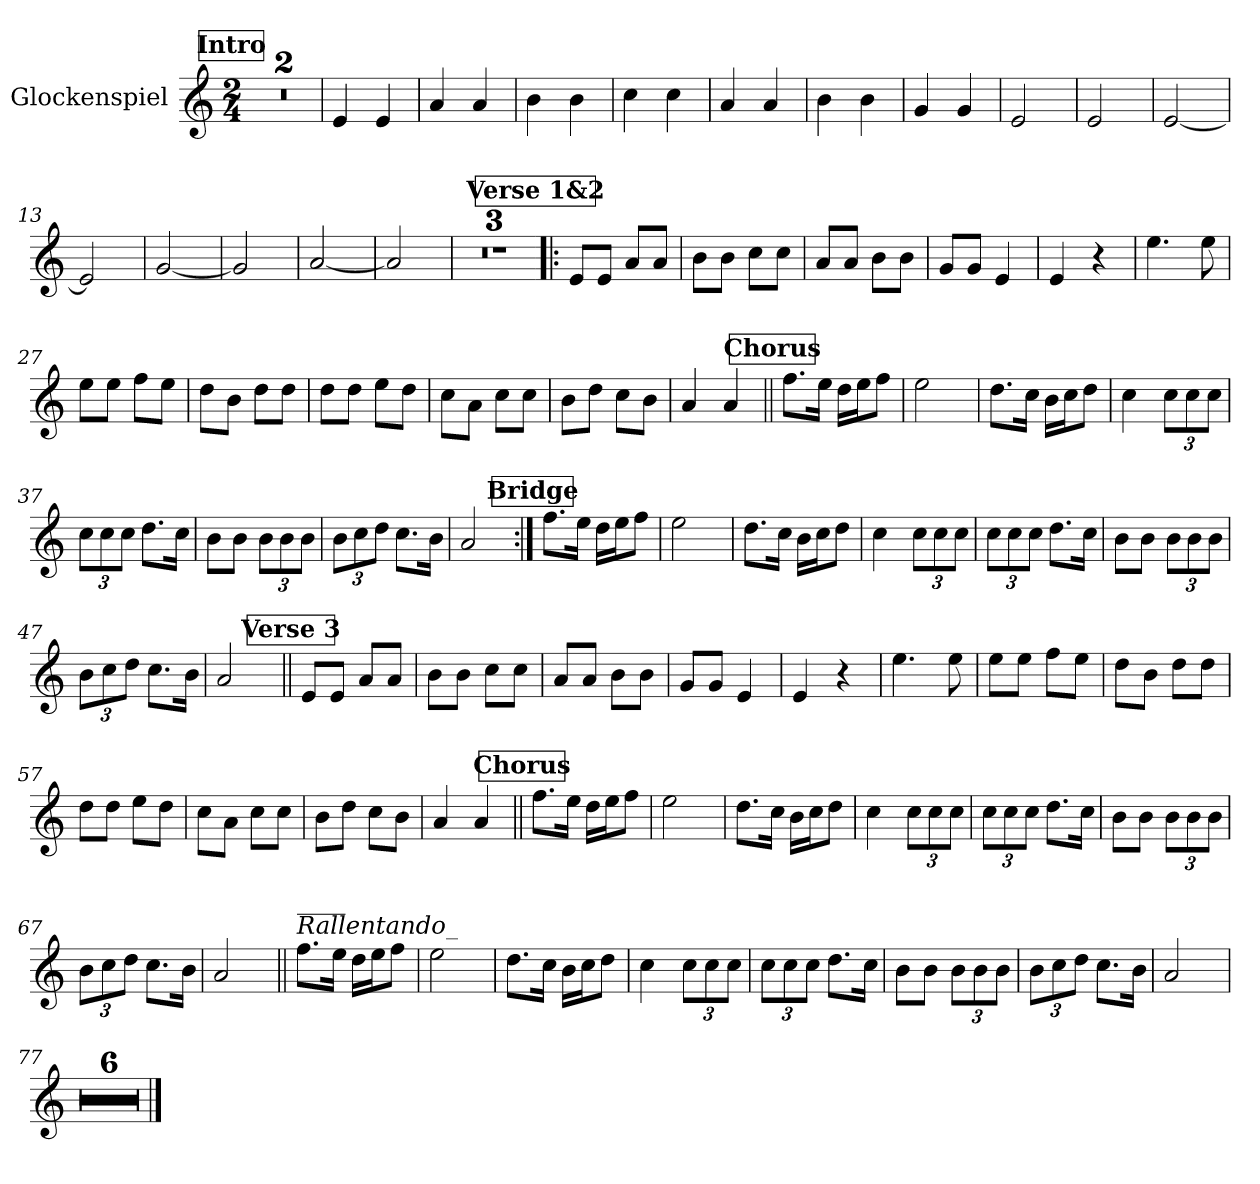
**kern
*part1
*staff1
*I"Glockenspiel
*I'Gl.
*clefG2
*ITrd-14c-24
*k[]
*M2/4
!!LO:REH:place=s1:B:fs=14:t=Intro
=1
2r
=2
2r
=3
4eee/
4eee/
=4
4aaa/
4aaa/
=5
4bbb\
4bbb\
=6
4cccc\
4cccc\
=7
4aaa/
4aaa/
=8
4bbb\
4bbb\
=9
4ggg/
4ggg/
=10
2eee/
=11
2eee/
=12
[2eee/
=13
2eee/]
=14
[2ggg/
=15
2ggg/]
=16
[2aaa/
=17
2aaa/]
=18
2r
=19
2r
=20
2r
!!LO:LB:g=z
!!LO:REH:place=s1:a:B:fs=14:t=Verse 1&2
=21!|:
8eee/L
8eee/J
8aaa/L
8aaa/J
=22
8bbb\L
8bbb\J
8cccc\L
8cccc\J
=23
8aaa/L
8aaa/J
8bbb\L
8bbb\J
=24
8ggg/L
8ggg/J
4eee/
=25
4eee/
4r
=26
4.eeee\
8eeee\
=27
8eeee\L
8eeee\J
8ffff\L
8eeee\J
=28
8dddd\L
8bbb\J
8dddd\L
8dddd\J
=29
8dddd\L
8dddd\J
8eeee\L
8dddd\J
=30
8cccc\L
8aaa\J
8cccc\L
8cccc\J
=31
8bbb\L
8dddd\J
8cccc\L
8bbb\J
=32
4aaa/
4aaa/
!!LO:LB:g=z
!!LO:REH:place=s1:a:B:fs=14:t=Chorus
=33||
8.ffff\L
16eeee\Jk
16dddd\LL
16eeee\J
8ffff\J
=34
2eeee\
=35
8.dddd\L
16cccc\Jk
16bbb\LL
16cccc\J
8dddd\J
=36
4cccc\
*Xbrackettup
12cccc\L
12cccc\
12cccc\J
=37
12cccc\L
12cccc\
12cccc\J
8.dddd\L
16cccc\Jk
=38
8bbb\L
8bbb\J
12bbb\L
12bbb\
12bbb\J
=39
12bbb\L
12cccc\
12dddd\J
8.cccc\L
16bbb\Jk
=40
2aaa/
!!LO:REH:place=s1:a:B:fs=14:t=Bridge
=41:|!
8.ffff\L
16eeee\Jk
16dddd\LL
16eeee\J
8ffff\J
=42
2eeee\
!!LO:LB:g=z
=43
8.dddd\L
16cccc\Jk
16bbb\LL
16cccc\J
8dddd\J
=44
4cccc\
12cccc\L
12cccc\
12cccc\J
=45
12cccc\L
12cccc\
12cccc\J
8.dddd\L
16cccc\Jk
=46
8bbb\L
8bbb\J
12bbb\L
12bbb\
12bbb\J
=47
12bbb\L
12cccc\
12dddd\J
8.cccc\L
16bbb\Jk
=48
2aaa/
!!LO:REH:place=s1:a:B:fs=14:t=Verse 3
=49||
8eee/L
8eee/J
8aaa/L
8aaa/J
=50
8bbb\L
8bbb\J
8cccc\L
8cccc\J
=51
8aaa/L
8aaa/J
8bbb\L
8bbb\J
=52
8ggg/L
8ggg/J
4eee/
=53
4eee/
4r
!!LO:LB:g=z
=54
4.eeee\
8eeee\
=55
8eeee\L
8eeee\J
8ffff\L
8eeee\J
=56
8dddd\L
8bbb\J
8dddd\L
8dddd\J
=57
8dddd\L
8dddd\J
8eeee\L
8dddd\J
=58
8cccc\L
8aaa\J
8cccc\L
8cccc\J
=59
8bbb\L
8dddd\J
8cccc\L
8bbb\J
=60
4aaa/
4aaa/
!!LO:REH:place=s1:a:B:fs=14:t=Chorus
=61||
8.ffff\L
16eeee\Jk
16dddd\LL
16eeee\J
8ffff\J
=62
2eeee\
=63
8.dddd\L
16cccc\Jk
16bbb\LL
16cccc\J
8dddd\J
=64
4cccc\
12cccc\L
12cccc\
12cccc\J
!!LO:LB:g=z
=65
12cccc\L
12cccc\
12cccc\J
8.dddd\L
16cccc\Jk
=66
8bbb\L
8bbb\J
12bbb\L
12bbb\
12bbb\J
=67
12bbb\L
12cccc\
12dddd\J
8.cccc\L
16bbb\Jk
=68
2aaa/
=69||
!!LO:REH:place=s1:a:B:fs=14:t=OUTRO
*MM95
!LO:TX:i:t=Rallentando_
!LO:TX:t=____
8.ffff\L
16eeee\Jk
16dddd\LL
16eeee\J
8ffff\J
=70
2eeee\
=71
*MM90
8.dddd\L
16cccc\Jk
16bbb\LL
16cccc\J
8dddd\J
=72
4cccc\
12cccc\L
12cccc\
12cccc\J
=73
*MM80
12cccc\L
12cccc\
12cccc\J
8.dddd\L
16cccc\Jk
=74
8bbb\L
8bbb\J
12bbb\L
12bbb\
12bbb\J
!!LO:LB:g=z
=75
12bbb\L
12cccc\
12dddd\J
8.cccc\L
16bbb\Jk
=76
2aaa/
=77
2r
=78
2r
=79
2r
=80
2r
=81
2r
=82
2r
==
*-
